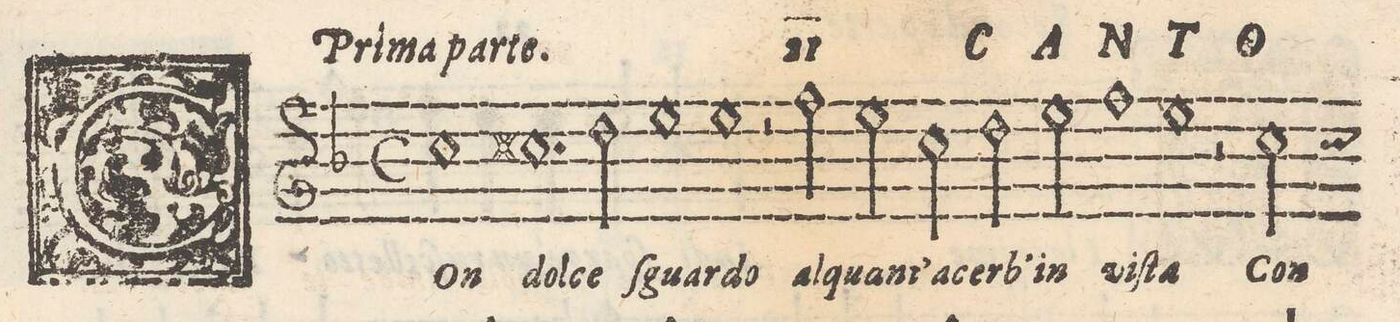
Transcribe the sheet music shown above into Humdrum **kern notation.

**kern	**text
*I"CANTO	*
*clefG2	*
*k[b-]	*
*met(C)	*
*M4/4	*
1cc	COn
=2-	=2-
1.cc#X	dol-
=3-	=3-
2dd\	-ce
=4-	=4-
1ee	ſguar-
=5-	=5-
1ee	-do
=6-	=6-
2r	.
2ff\	al-
=7-	=7-
2ee\	-quant'-
2ccny\	-a-
=8-	=8-
2dd\	-cer-
2ee\	-b'in
=9-	=9-
1ff	viſ-
=10-	=10-
1ee	-ta
=11-	=11-
2r	.
2cc\	Con
*custos:cc#	*
=12-	=12-
*-	*-
